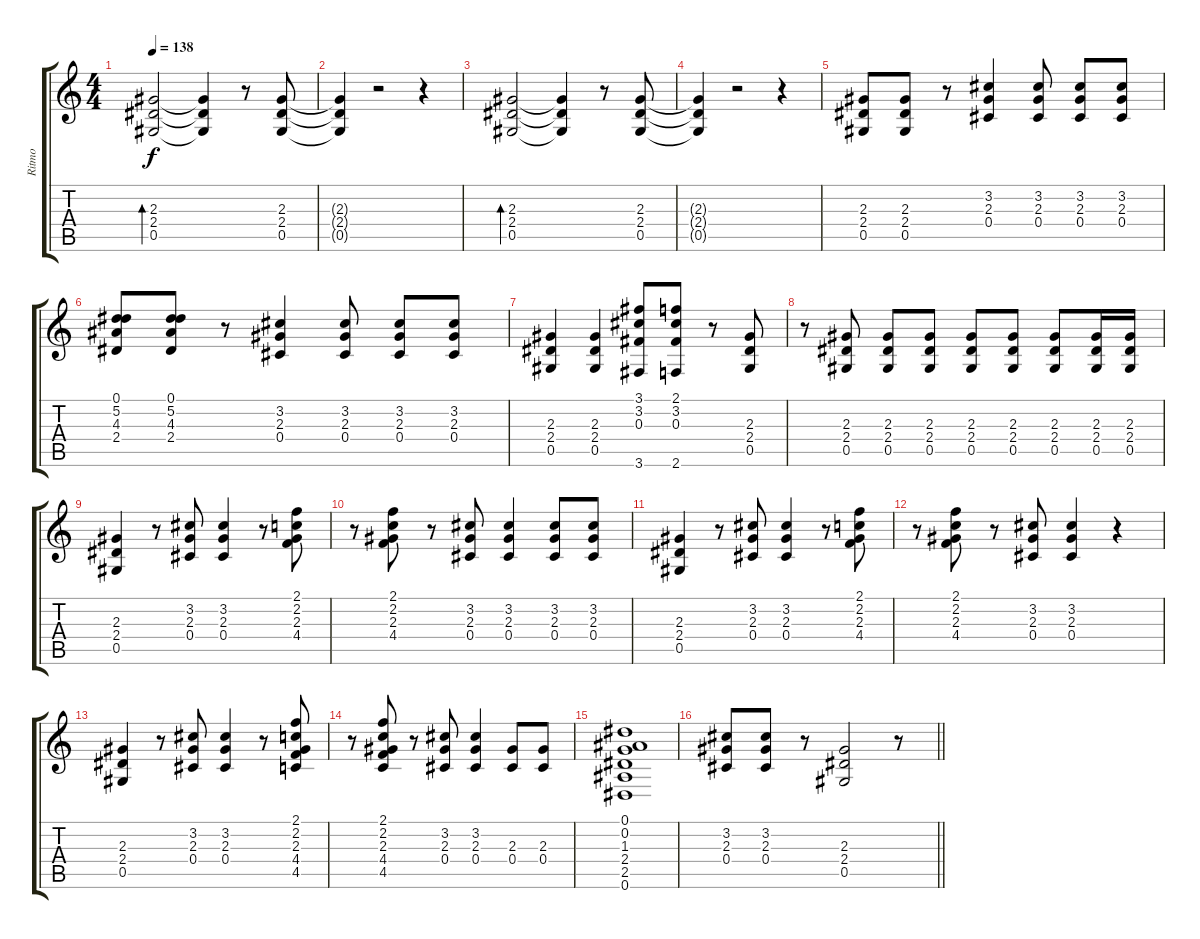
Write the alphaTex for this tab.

\track ("Ritmo" "Ritmo") {instrument electricguitarclean}
\staff {score tabs}
\tuning (Eb4 Bb3 Gb3 Db3 Ab2 Eb2) {hide}
\ts (4 4)
\tempo 138
\clef g2
\ks c
(2.3 2.4 0.5).2{bd 240 dy f instrument electricguitarclean} (2.3{t} 2.4{t} 0.5{t}).4 r.8 (2.3 2.4 0.5).8 |
(2.3{t} 2.4{t} 0.5{t}).4 r.2 r.4 |
(2.3 2.4 0.5).2{bd 240} (2.3{t} 2.4{t} 0.5{t}).4 r.8 (2.3 2.4 0.5).8 |
(2.3{t} 2.4{t} 0.5{t}).4 r.2 r.4 |
(2.3 2.4 0.5).8 (2.3 2.4 0.5).8 r.8 (3.2 2.3 0.4).4 (3.2 2.3 0.4).8 (3.2 2.3 0.4).8 (3.2 2.3 0.4).8 |
(0.1 5.2 4.3 2.4).8 (0.1 5.2 4.3 2.4).8 r.8 (3.2 2.3 0.4).4 (3.2 2.3 0.4).8 (3.2 2.3 0.4).8 (3.2 2.3 0.4).8 |
(2.3 2.4 0.5).4 (2.3 2.4 0.5).4 (3.1 3.2 0.3 3.6).8 (2.1 3.2 0.3 2.6).8 r.8 (2.3 2.4 0.5).8 |
r.8 (2.3 2.4 0.5).8 (2.3 2.4 0.5).8 (2.3 2.4 0.5).8 (2.3 2.4 0.5).8 (2.3 2.4 0.5).8 (2.3 2.4 0.5).8 (2.3 2.4 0.5).16 (2.3 2.4 0.5).16 |
(2.3 2.4 0.5).4 r.8 (3.2 2.3 0.4).8 (3.2 2.3 0.4).4 r.8 (2.1 2.2 2.3 4.4).8 |
r.8 (2.1 2.2 2.3 4.4).8 r.8 (3.2 2.3 0.4).8 (3.2 2.3 0.4).4 (3.2 2.3 0.4).8 (3.2 2.3 0.4).8 |
(2.3 2.4 0.5).4 r.8 (3.2 2.3 0.4).8 (3.2 2.3 0.4).4 r.8 (2.1 2.2 2.3 4.4).8 |
r.8 (2.1 2.2 2.3 4.4).8 r.8 (3.2 2.3 0.4).8 (3.2 2.3 0.4).4 r.4 |
(2.3 2.4 0.5).4 r.8 (3.2 2.3 0.4).8 (3.2 2.3 0.4).4 r.8 (2.1 2.2 2.3 4.4 4.5).8 |
r.8 (2.1 2.2 2.3 4.4 4.5).8 r.8 (3.2 2.3 0.4).8 (3.2 2.3 0.4).4 (2.3 0.4).8 (2.3 0.4).8 |
(0.1 0.2 1.3 2.4 2.5 0.6).1 |
\barLineRight lightlight
(3.2 2.3 0.4).8 (3.2 2.3 0.4).8 r.8 (2.3 2.4 0.5).2 r.8
